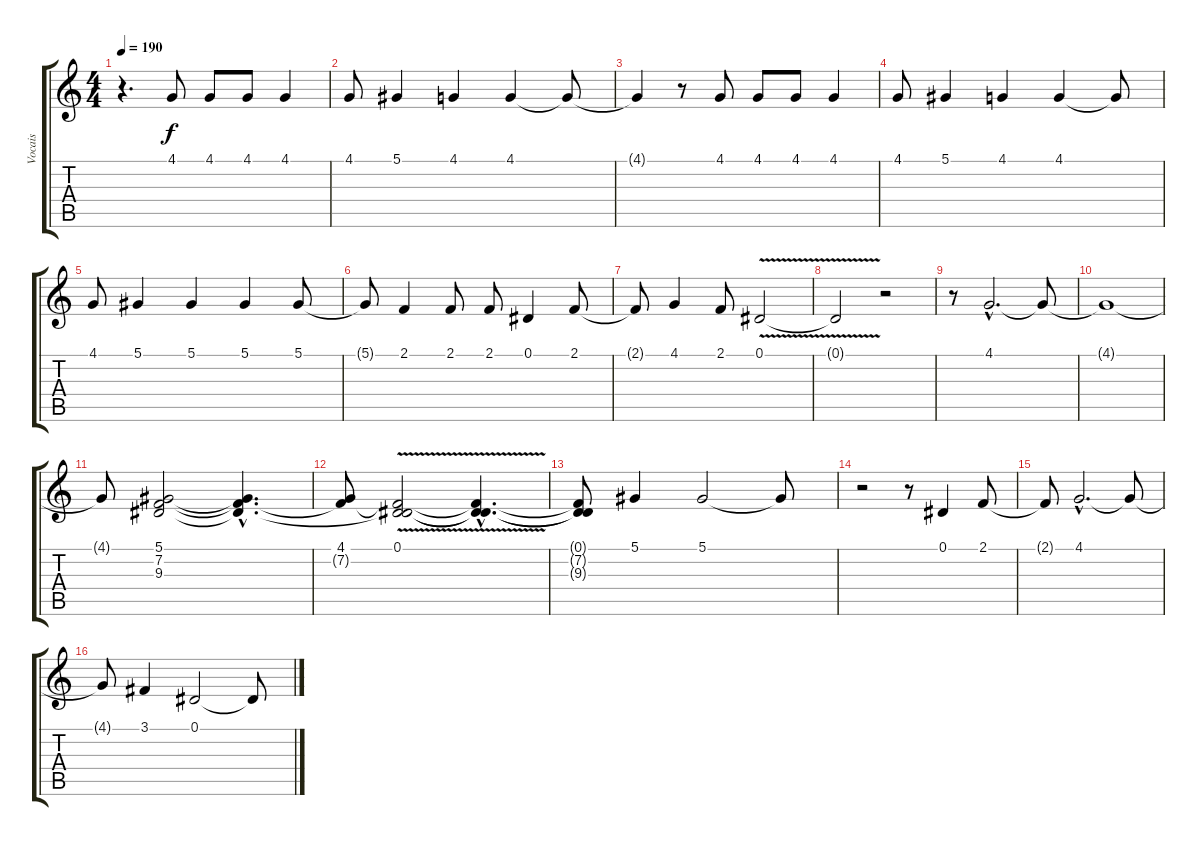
\track ("Vocais" "Vocais") {instrument frenchhorn}
\staff {score tabs}
\tuning (Eb4 Bb3 Gb3 Db3 Ab2 Eb2) {hide}
\ts (4 4)
\tempo 190
\clef g2
\ks c
r.4{d dy f} 4.1.8 4.1.8 4.1.8 4.1.4 |
4.1.8 5.1.4 4.1.4 4.1.4 4.1{t}.8 |
4.1{t}.4 r.8 4.1.8 4.1.8 4.1.8 4.1.4 |
4.1.8 5.1.4 4.1.4 4.1.4 4.1{t}.8 |
4.1.8 5.1.4 5.1.4 5.1.4 5.1.8 |
5.1{t}.8 2.1.4 2.1.8 2.1.8 0.1.4 2.1.8 |
2.1{t}.8 4.1.4 2.1.8 0.1{v}.2 |
0.1{t}.2 r.2 |
r.8 4.1{hac}.2{d} 4.1{t}.8 |
4.1{t}.1 |
4.1{t}.8 (5.1 7.2 9.3).2 (5.1{hac t} 7.2{hac t} 9.3{hac t}).4{d} |
(4.1 7.2{t}).8 (0.1{v} 7.2{t} 9.3{t}).2 (0.1{hac t} 7.2{hac t} 9.3{hac t}).4{d} |
(0.1{t} 7.2{t} 9.3{t}).8 5.1.4 5.1.2 5.1{t}.8 |
r.2 r.8 0.1.4 2.1.8 |
2.1{t}.8 4.1{hac}.2{d} 4.1{t}.8 |
4.1{t}.8 3.1.4 0.1.2 0.1{t}.8
